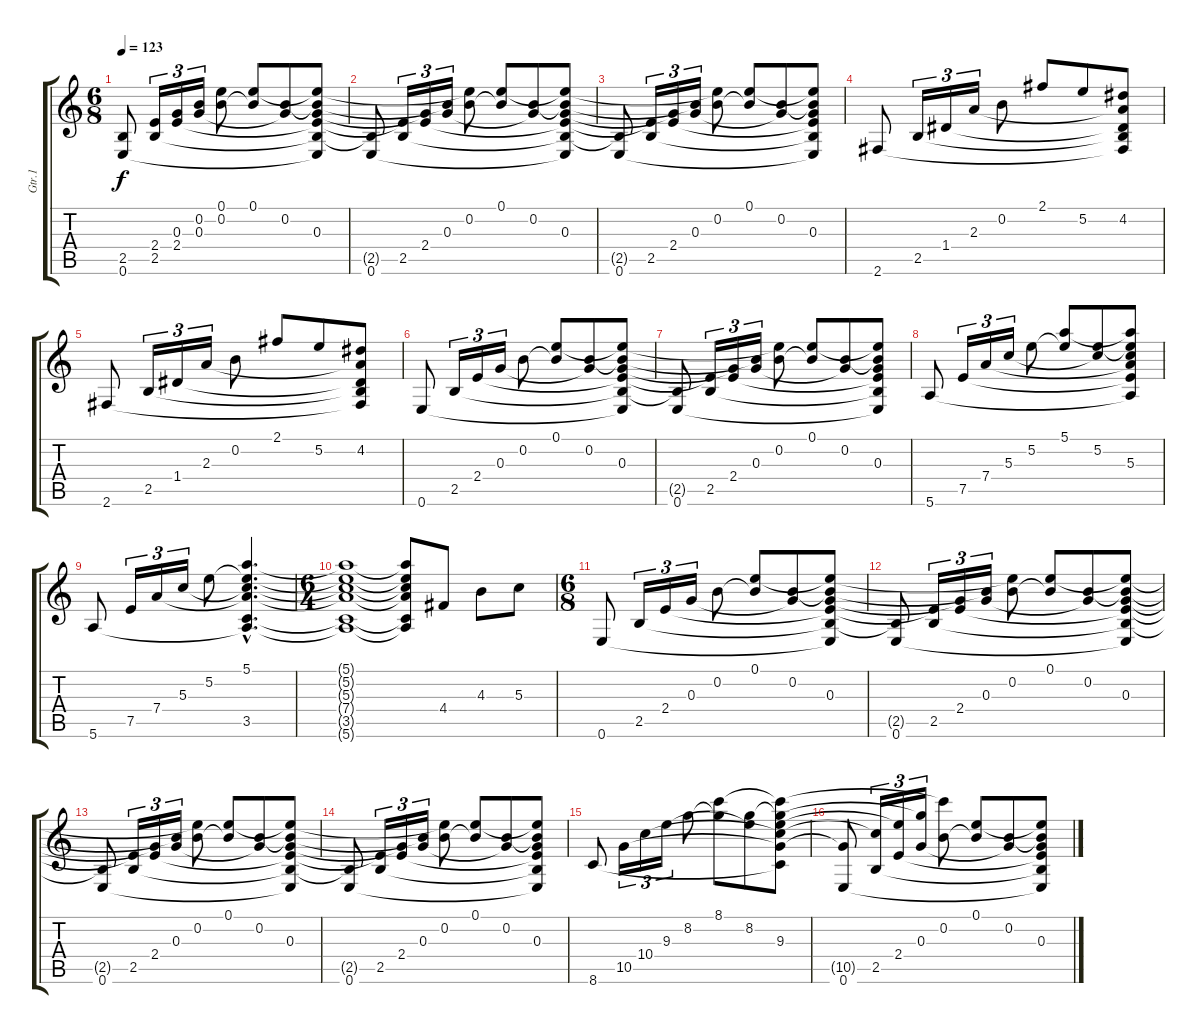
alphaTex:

\track ("Gtr.1" "Gtr.1") {instrument acousticguitarnylon}
\staff {score tabs}
\tuning (E4 B3 G3 D3 A2 E2) {hide}
\ts (6 8)
\tempo 123
\clef g2
\ks c
(2.5{t} 0.6).8{dy f} (2.4{t} 2.5).16{tu (3 2)} (0.3{t} 2.4).16{tu (3 2)} (0.2{t} 0.3).16{tu (3 2)} (0.1{t} 0.2).8 (0.1 0.2{t}).8 (0.2 0.3{t}).8 (0.1{t} 0.2{t} 0.3 2.4{t} 2.5{t} 0.6{t}).8 |
(2.5{t} 0.6).8 (2.4{t} 2.5).16{tu (3 2)} (0.3{t} 2.4).16{tu (3 2)} (0.2{t} 0.3).16{tu (3 2)} (0.1{t} 0.2).8 (0.1 0.2{t}).8 (0.2 0.3{t}).8 (0.1{t} 0.2{t} 0.3 2.4{t} 2.5{t} 0.6{t}).8 |
(2.5{t} 0.6).8 (2.4{t} 2.5).16{tu (3 2)} (0.3{t} 2.4).16{tu (3 2)} (0.2{t} 0.3).16{tu (3 2)} (0.1{t} 0.2).8 (0.1 0.2{t}).8 (0.2 0.3{t}).8 (0.1{t} 0.2{t} 0.3 2.4{t} 2.5{t} 0.6{t}).8 |
2.6.8 2.5.16{tu (3 2)} 1.4.16{tu (3 2)} 2.3.16{tu (3 2)} 0.2.8 2.1.8 5.2.8 (4.2 2.3{t} 1.4{t} 2.5{t} 2.6{t}).8 |
2.6.8 2.5.16{tu (3 2)} 1.4.16{tu (3 2)} 2.3.16{tu (3 2)} 0.2.8 2.1.8 5.2.8 (4.2 2.3{t} 1.4{t} 2.5{t} 2.6{t}).8 |
0.6.8 2.5.16{tu (3 2)} 2.4.16{tu (3 2)} 0.3.16{tu (3 2)} 0.2.8 (0.1 0.2{t}).8 (0.2 0.3{t}).8 (0.1{t} 0.2{t} 0.3 2.4{t} 2.5{t} 0.6{t}).8 |
(2.5{t} 0.6).8 (2.4{t} 2.5).16{tu (3 2)} (0.3{t} 2.4).16{tu (3 2)} (0.2{t} 0.3).16{tu (3 2)} (0.1{t} 0.2).8 (0.1 0.2{t}).8 (0.2 0.3{t}).8 (0.1{t} 0.2{t} 0.3 2.4{t} 2.5{t} 0.6{t}).8 |
5.6.8 7.5.16{tu (3 2)} 7.4.16{tu (3 2)} 5.3.16{tu (3 2)} 5.2.8 (5.1 5.2{t}).8 (5.2 5.3{t}).8 (5.1{t} 5.2{t} 5.3 7.4{t} 7.5{t} 5.6{t}).8 |
5.6.8 7.5.16{tu (3 2)} 7.4.16{tu (3 2)} 5.3.16{tu (3 2)} 5.2.8 (5.1{hac} 5.2{hac t} 5.3{hac t} 7.4{hac t} 3.5{hac} 5.6{hac t}).4{d} |
\ts (6 4)
(5.1{t} 5.2{t} 5.3{t} 7.4{t} 3.5{t} 5.6{t}).1 (5.1{t} 5.2{t} 5.3{t} 7.4{t} 3.5{t} 5.6{t}).8 4.4.8 4.3.8 5.3.8 |
\ts (6 8)
0.6.8 2.5.16{tu (3 2)} 2.4.16{tu (3 2)} 0.3.16{tu (3 2)} 0.2.8 (0.1 0.2{t}).8 (0.2 0.3{t}).8 (0.1{t} 0.2{t} 0.3 2.4{t} 2.5{t} 0.6{t}).8 |
(2.5{t} 0.6).8 (2.4{t} 2.5).16{tu (3 2)} (0.3{t} 2.4).16{tu (3 2)} (0.2{t} 0.3).16{tu (3 2)} (0.1{t} 0.2).8 (0.1 0.2{t}).8 (0.2 0.3{t}).8 (0.1{t} 0.2{t} 0.3 2.4{t} 2.5{t} 0.6{t}).8 |
(2.5{t} 0.6).8 (2.4{t} 2.5).16{tu (3 2)} (0.3{t} 2.4).16{tu (3 2)} (0.2{t} 0.3).16{tu (3 2)} (0.1{t} 0.2).8 (0.1 0.2{t}).8 (0.2 0.3{t}).8 (0.1{t} 0.2{t} 0.3 2.4{t} 2.5{t} 0.6{t}).8 |
(2.5{t} 0.6).8 (2.4{t} 2.5).16{tu (3 2)} (0.3{t} 2.4).16{tu (3 2)} (0.2{t} 0.3).16{tu (3 2)} (0.1{t} 0.2).8 (0.1 0.2{t}).8 (0.2 0.3{t}).8 (0.1{t} 0.2{t} 0.3 2.4{t} 2.5{t} 0.6{t}).8 |
8.6.8 10.5.16{tu (3 2)} 10.4.16{tu (3 2)} 9.3.16{tu (3 2)} 8.2.8 (8.1 8.2{t}).8 (8.2 9.3{t}).8 (8.1{t} 8.2{t} 9.3 10.4{t} 10.5{t} 8.6{t}).8 |
(10.5{t} 0.6).8 (10.4{t} 2.5).16{tu (3 2)} (9.3{t} 2.4).16{tu (3 2)} (8.2{t} 0.3).16{tu (3 2)} (8.1{t} 0.2).8 (0.1 0.2{t}).8 (0.2 0.3{t}).8 (0.1{t} 0.2{t} 0.3 2.4{t} 2.5{t} 0.6{t}).8
